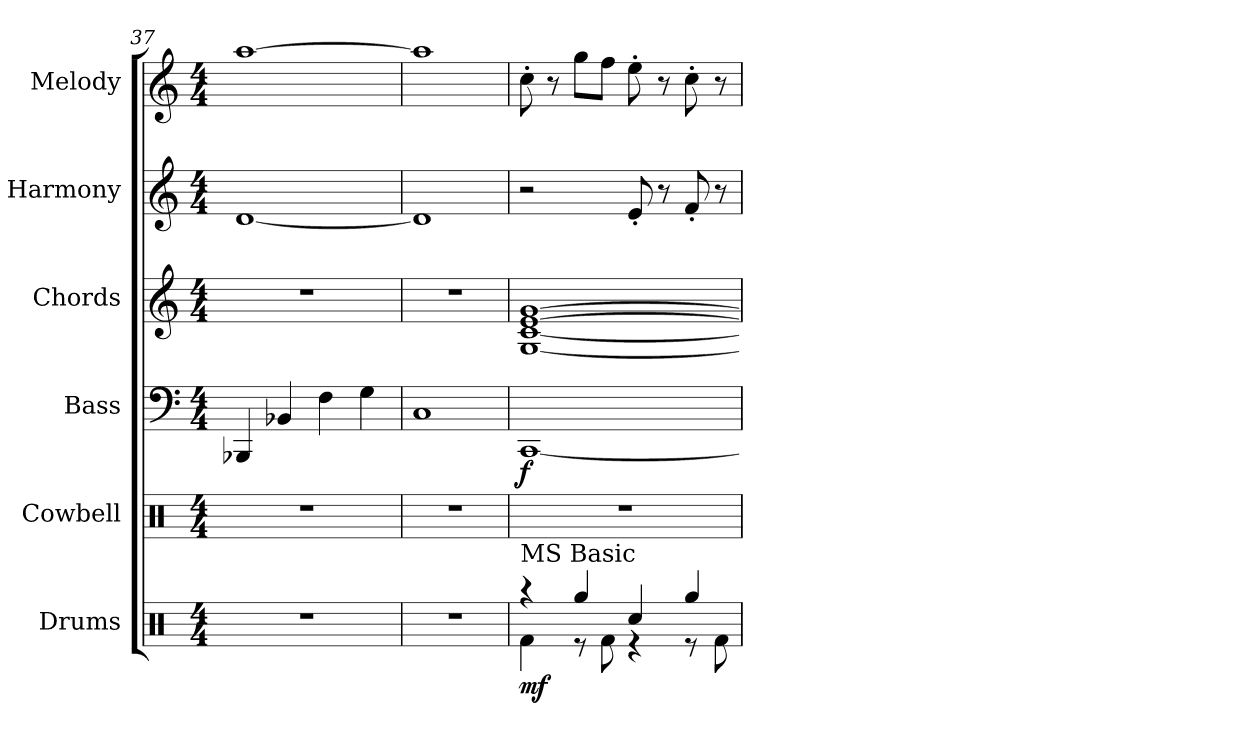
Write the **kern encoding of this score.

**kern	**dynam	**kern	**kern	**dynam	**kern	**kern	**kern
*part6	*part6	*part5	*part4	*part4	*part3	*part2	*part1
*staff6	*staff6	*staff5	*staff4	*staff4	*staff3	*staff2	*staff1
*I"Drums	*	*I"Cowbell	*I"Bass	*	*I"Chords	*I"Harmony	*I"Melody
*I'Drums	*	*I'Cwb.	*I'Bass	*	*I'Chords	*I'Harmony	*I'Melody
*clefX	*	*clefX	*clefF4	*	*clefG2	*clefG2	*clefG2
*k[]	*	*k[]	*k[]	*	*k[]	*k[]	*k[]
*M4/4	*	*M4/4	*M4/4	*	*M4/4	*M4/4	*M4/4
=37	=37	=37	=37	=37	=37	=37	=37
1r	.	1r	4BBB-X/	.	1r	[1d	[1aa
.	.	.	4BB-X/	.	.	.	.
.	.	.	4F\	.	.	.	.
.	.	.	4G\	.	.	.	.
=38	=38	=38	=38	=38	=38	=38	=38
1r	.	1r	1C	.	1r	1d]	1aa]
!!LO:PB:g=z
=39	=39	=39	=39	=39	=39	=39	=39
*^	*	*	*	*	*	*	*
!LO:TX:a:t=MS Basic	!	!	!	!	!	!	!	!
!	!	!LO:DY:b	!	!	!LO:DY:b	!	!	!
4r	4Rf\	mf	1r	[1CC	f	[1G [1c [1e [1g	2r	8cc'\
.	.	.	.	.	.	.	.	8r
4Rgg/	8r	.	.	.	.	.	.	8gg\L
.	8Rf\	.	.	.	.	.	.	8ff\J
4Rcc/	4r	.	.	.	.	.	8e'/	8ee'\
.	.	.	.	.	.	.	8r	8r
4Rgg/	8r	.	.	.	.	.	8f'/	8cc'\
.	8Rf\	.	.	.	.	.	8r	8r
*v	*v	*	*	*	*	*	*	*
=	=	=	=	=	=	=	=
*-	*-	*-	*-	*-	*-	*-	*-
